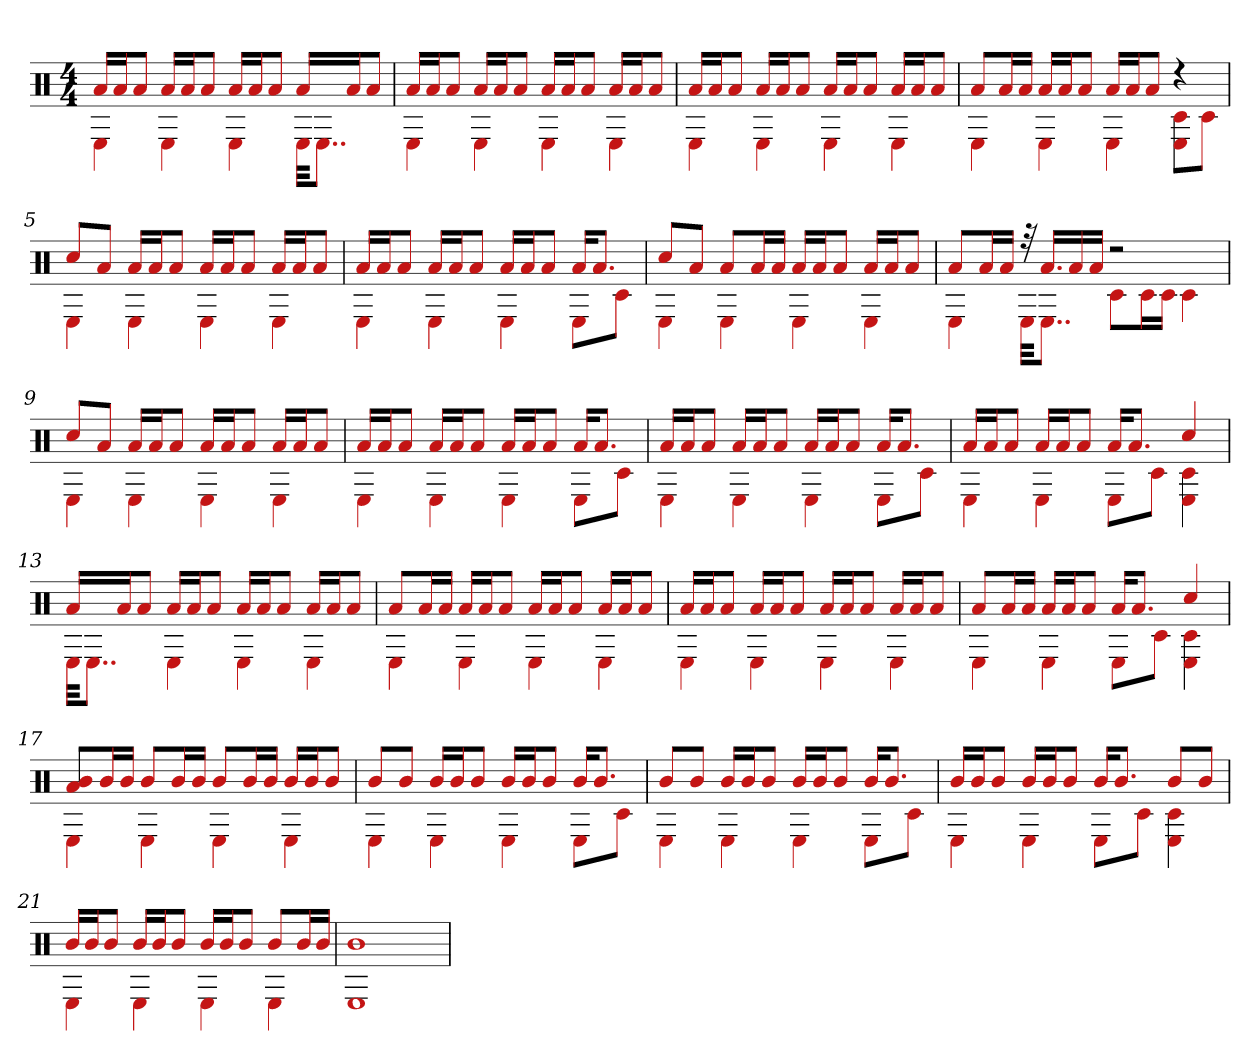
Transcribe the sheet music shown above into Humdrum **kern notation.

**kern
*part1
*staff1
*clefX
*k[]
*M4/4
=1
*^
16aLL	4E
16aJ	.
8aJ	.
16aLL	4E
16aJ	.
8aJ	.
16aLL	4E
16aJ	.
8aJ	.
16aLL	32EKKL
.	8..EJ
16aJ	.
8aJ	.
=2	=2
16aLL	4E
16aJ	.
8aJ	.
16aLL	4E
16aJ	.
8aJ	.
16aLL	4E
16aJ	.
8aJ	.
16aLL	4E
16aJ	.
8aJ	.
=3	=3
16aLL	4E
16aJ	.
8aJ	.
16aLL	4E
16aJ	.
8aJ	.
16aLL	4E
16aJ	.
8aJ	.
16aLL	4E
16aJ	.
8aJ	.
=4	=4
8aL	4E
16aL	.
16aJJ	.
16aLL	4E
16aJ	.
8aJ	.
16aLL	4E
16aJ	.
8aJ	.
4r	8c# 8EL
.	8c#J
=5	=5
8cc#L	4E
8aJ	.
16aLL	4E
16aJ	.
8aJ	.
16aLL	4E
16aJ	.
8aJ	.
16aLL	4E
16aJ	.
8aJ	.
=6	=6
16aLL	4E
16aJ	.
8aJ	.
16aLL	4E
16aJ	.
8aJ	.
16aLL	4E
16aJ	.
8aJ	.
16aKL	8EL
8.aJ	.
.	8c#J
=7	=7
8cc#L	4E
8aJ	.
8aL	4E
16aL	.
16aJJ	.
16aLL	4E
16aJ	.
8aJ	.
16aLL	4E
16aJ	.
8aJ	.
=8	=8
8aL	4E
16aL	.
16aJJ	.
32r	32EKKL
16.aLL	8..EJ
16a	.
16aJJ	.
2r	8c#L
.	16c#L
.	16c#JJ
.	4c#
=9	=9
8cc#L	4E
8aJ	.
16aLL	4E
16aJ	.
8aJ	.
16aLL	4E
16aJ	.
8aJ	.
16aLL	4E
16aJ	.
8aJ	.
=10	=10
16aLL	4E
16aJ	.
8aJ	.
16aLL	4E
16aJ	.
8aJ	.
16aLL	4E
16aJ	.
8aJ	.
16aKL	8EL
8.aJ	.
.	8c#J
=11	=11
16aLL	4E
16aJ	.
8aJ	.
16aLL	4E
16aJ	.
8aJ	.
16aLL	4E
16aJ	.
8aJ	.
16aKL	8EL
8.aJ	.
.	8c#J
=12	=12
16aLL	4E
16aJ	.
8aJ	.
16aLL	4E
16aJ	.
8aJ	.
16aKL	8EL
8.aJ	.
.	8c#J
4cc#	4c# 4E
=13	=13
16aLL	32EKKL
.	8..EJ
16aJ	.
8aJ	.
16aLL	4E
16aJ	.
8aJ	.
16aLL	4E
16aJ	.
8aJ	.
16aLL	4E
16aJ	.
8aJ	.
=14	=14
8aL	4E
16aL	.
16aJJ	.
16aLL	4E
16aJ	.
8aJ	.
16aLL	4E
16aJ	.
8aJ	.
16aLL	4E
16aJ	.
8aJ	.
=15	=15
16aLL	4E
16aJ	.
8aJ	.
16aLL	4E
16aJ	.
8aJ	.
16aLL	4E
16aJ	.
8aJ	.
16aLL	4E
16aJ	.
8aJ	.
=16	=16
8aL	4E
16aL	.
16aJJ	.
16aLL	4E
16aJ	.
8aJ	.
16aKL	8EL
8.aJ	.
.	8c#J
4cc#	4c# 4E
=17	=17
8b 8aL	4E
16bL	.
16bJJ	.
8bL	4E
16bL	.
16bJJ	.
8bL	4E
16bL	.
16bJJ	.
16bLL	4E
16bJ	.
8bJ	.
=18	=18
8bL	4E
8bJ	.
16bLL	4E
16bJ	.
8bJ	.
16bLL	4E
16bJ	.
8bJ	.
16bKL	8EL
8.bJ	.
.	8c#J
=19	=19
8bL	4E
8bJ	.
16bLL	4E
16bJ	.
8bJ	.
16bLL	4E
16bJ	.
8bJ	.
16bKL	8EL
8.bJ	.
.	8c#J
=20	=20
16bLL	4E
16bJ	.
8bJ	.
16bLL	4E
16bJ	.
8bJ	.
16bKL	8EL
8.bJ	.
.	8c#J
8bL	4c# 4E
8bJ	.
=21	=21
16bLL	4E
16bJ	.
8bJ	.
16bLL	4E
16bJ	.
8bJ	.
16bLL	4E
16bJ	.
8bJ	.
8bL	4E
16bL	.
16bJJ	.
=22	=22
1b	1E
*v	*v
=
*-
